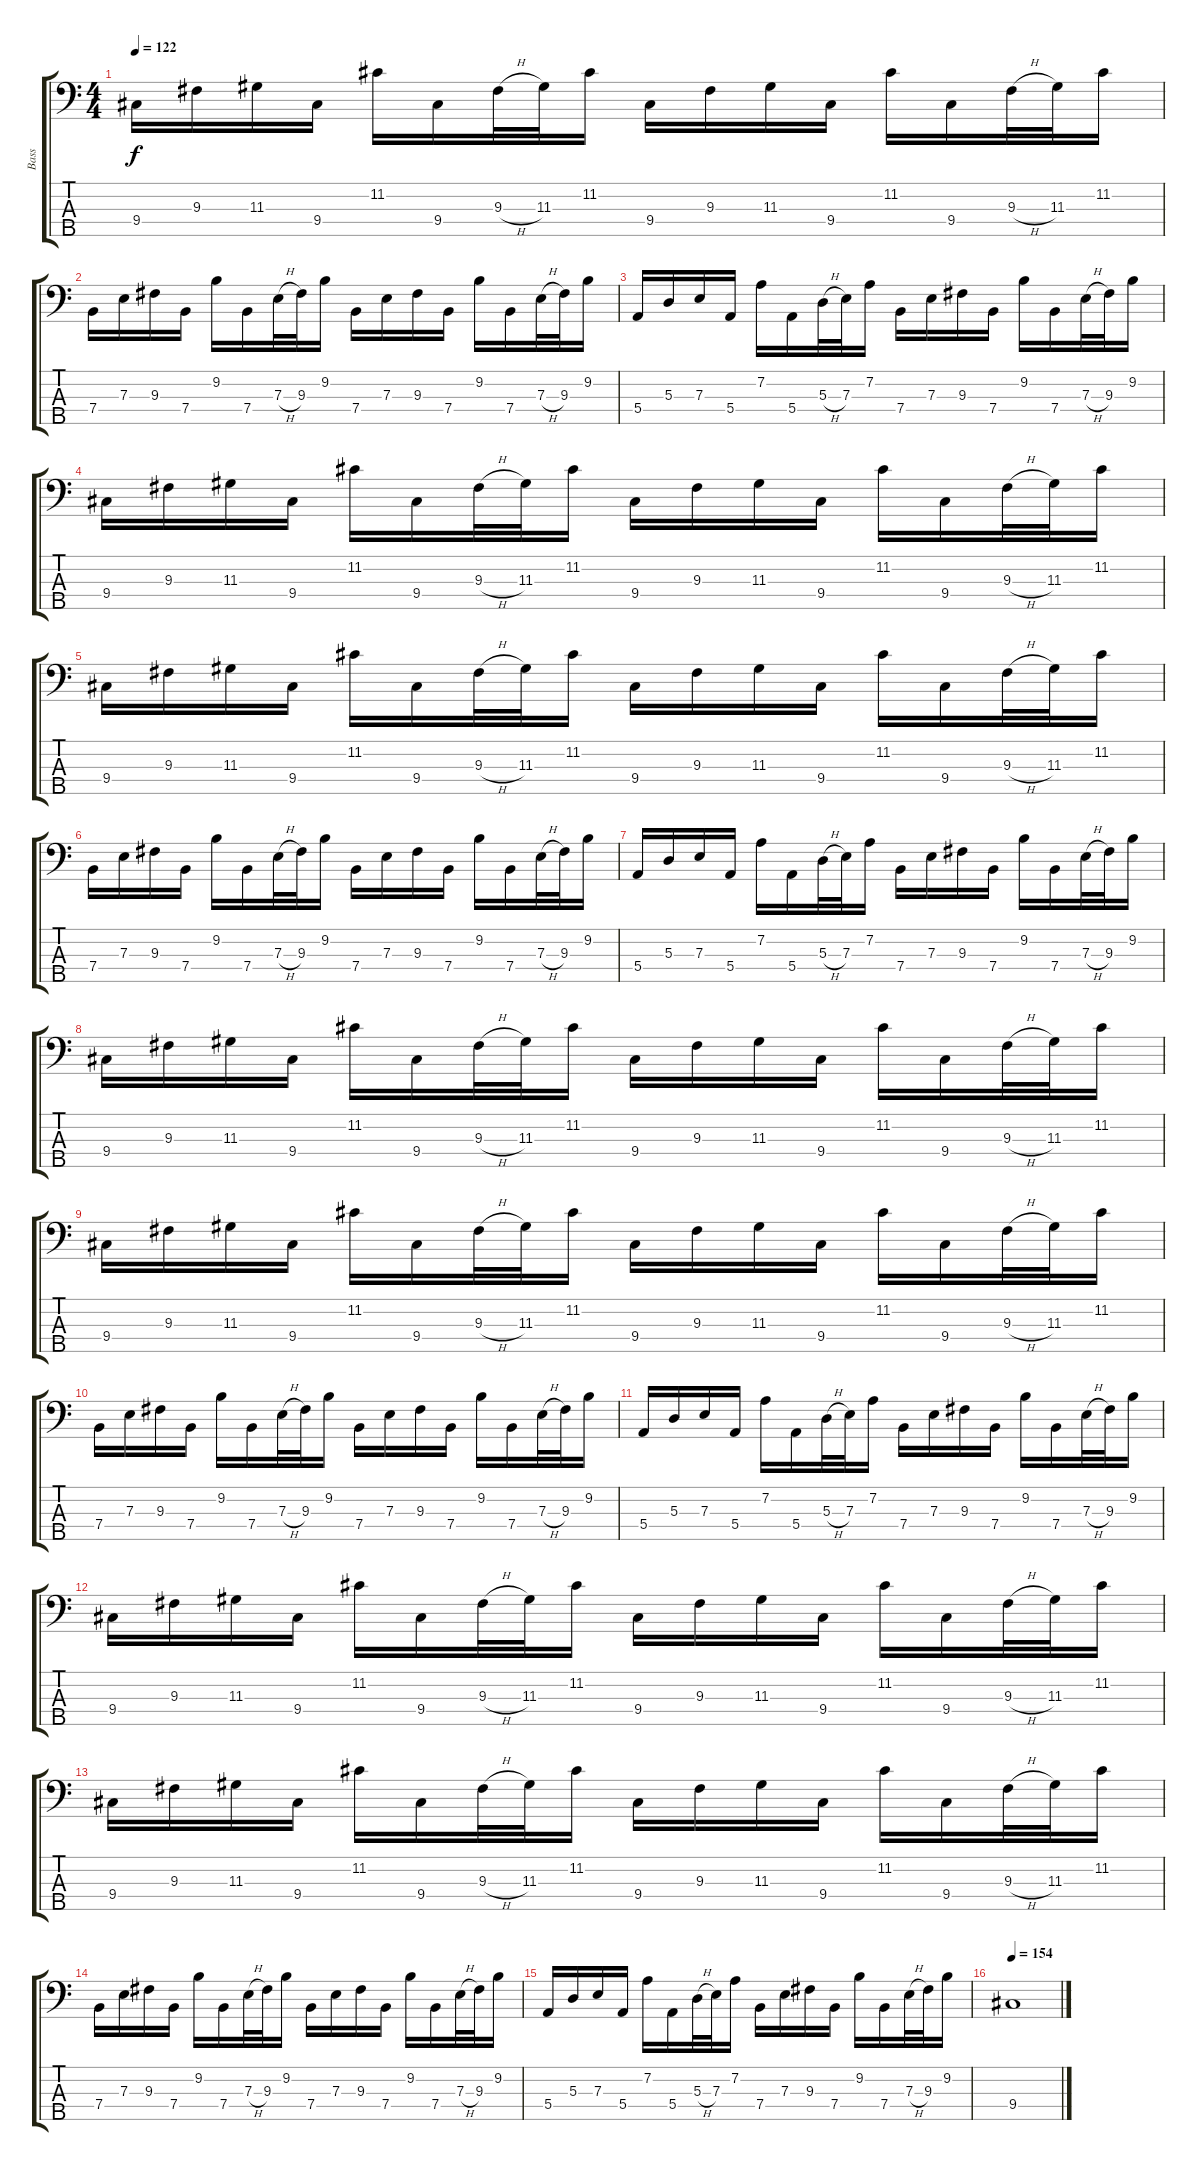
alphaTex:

\track ("Bass" "Bass") {instrument electricbasspick}
\staff {score tabs}
\tuning (G2 D2 A1 E1 B0) {hide}
\ts (4 4)
\tempo 122
\clef f4
\ks c
9.4.16{dy f instrument electricbassfinger} 9.3.16 11.3.16 9.4.16 11.2.16 9.4.16 9.3{h}.32 11.3.32 11.2.16 9.4.16 9.3.16 11.3.16 9.4.16 11.2.16 9.4.16 9.3{h}.32 11.3.32 11.2.16 |
7.4.16 7.3.16 9.3.16 7.4.16 9.2.16 7.4.16 7.3{h}.32 9.3.32 9.2.16 7.4.16 7.3.16 9.3.16 7.4.16 9.2.16 7.4.16 7.3{h}.32 9.3.32 9.2.16 |
5.4.16 5.3.16 7.3.16 5.4.16 7.2.16 5.4.16 5.3{h}.32 7.3.32 7.2.16 7.4.16 7.3.16 9.3.16 7.4.16 9.2.16 7.4.16 7.3{h}.32 9.3.32 9.2.16 |
9.4.16 9.3.16 11.3.16 9.4.16 11.2.16 9.4.16 9.3{h}.32 11.3.32 11.2.16 9.4.16 9.3.16 11.3.16 9.4.16 11.2.16 9.4.16 9.3{h}.32 11.3.32 11.2.16 |
9.4.16 9.3.16 11.3.16 9.4.16 11.2.16 9.4.16 9.3{h}.32 11.3.32 11.2.16 9.4.16 9.3.16 11.3.16 9.4.16 11.2.16 9.4.16 9.3{h}.32 11.3.32 11.2.16 |
7.4.16 7.3.16 9.3.16 7.4.16 9.2.16 7.4.16 7.3{h}.32 9.3.32 9.2.16 7.4.16 7.3.16 9.3.16 7.4.16 9.2.16 7.4.16 7.3{h}.32 9.3.32 9.2.16 |
5.4.16 5.3.16 7.3.16 5.4.16 7.2.16 5.4.16 5.3{h}.32 7.3.32 7.2.16 7.4.16 7.3.16 9.3.16 7.4.16 9.2.16 7.4.16 7.3{h}.32 9.3.32 9.2.16 |
9.4.16 9.3.16 11.3.16 9.4.16 11.2.16 9.4.16 9.3{h}.32 11.3.32 11.2.16 9.4.16 9.3.16 11.3.16 9.4.16 11.2.16 9.4.16 9.3{h}.32 11.3.32 11.2.16 |
9.4.16 9.3.16 11.3.16 9.4.16 11.2.16 9.4.16 9.3{h}.32 11.3.32 11.2.16 9.4.16 9.3.16 11.3.16 9.4.16 11.2.16 9.4.16 9.3{h}.32 11.3.32 11.2.16 |
7.4.16 7.3.16 9.3.16 7.4.16 9.2.16 7.4.16 7.3{h}.32 9.3.32 9.2.16 7.4.16 7.3.16 9.3.16 7.4.16 9.2.16 7.4.16 7.3{h}.32 9.3.32 9.2.16 |
5.4.16 5.3.16 7.3.16 5.4.16 7.2.16 5.4.16 5.3{h}.32 7.3.32 7.2.16 7.4.16 7.3.16 9.3.16 7.4.16 9.2.16 7.4.16 7.3{h}.32 9.3.32 9.2.16 |
9.4.16 9.3.16 11.3.16 9.4.16 11.2.16 9.4.16 9.3{h}.32 11.3.32 11.2.16 9.4.16 9.3.16 11.3.16 9.4.16 11.2.16 9.4.16 9.3{h}.32 11.3.32 11.2.16 |
9.4.16 9.3.16 11.3.16 9.4.16 11.2.16 9.4.16 9.3{h}.32 11.3.32 11.2.16 9.4.16 9.3.16 11.3.16 9.4.16 11.2.16 9.4.16 9.3{h}.32 11.3.32 11.2.16 |
7.4.16 7.3.16 9.3.16 7.4.16 9.2.16 7.4.16 7.3{h}.32 9.3.32 9.2.16 7.4.16 7.3.16 9.3.16 7.4.16 9.2.16 7.4.16 7.3{h}.32 9.3.32 9.2.16 |
5.4.16 5.3.16 7.3.16 5.4.16 7.2.16 5.4.16 5.3{h}.32 7.3.32 7.2.16 7.4.16 7.3.16 9.3.16 7.4.16 9.2.16 7.4.16 7.3{h}.32 9.3.32 9.2.16 |
\tempo 154
9.4.1
